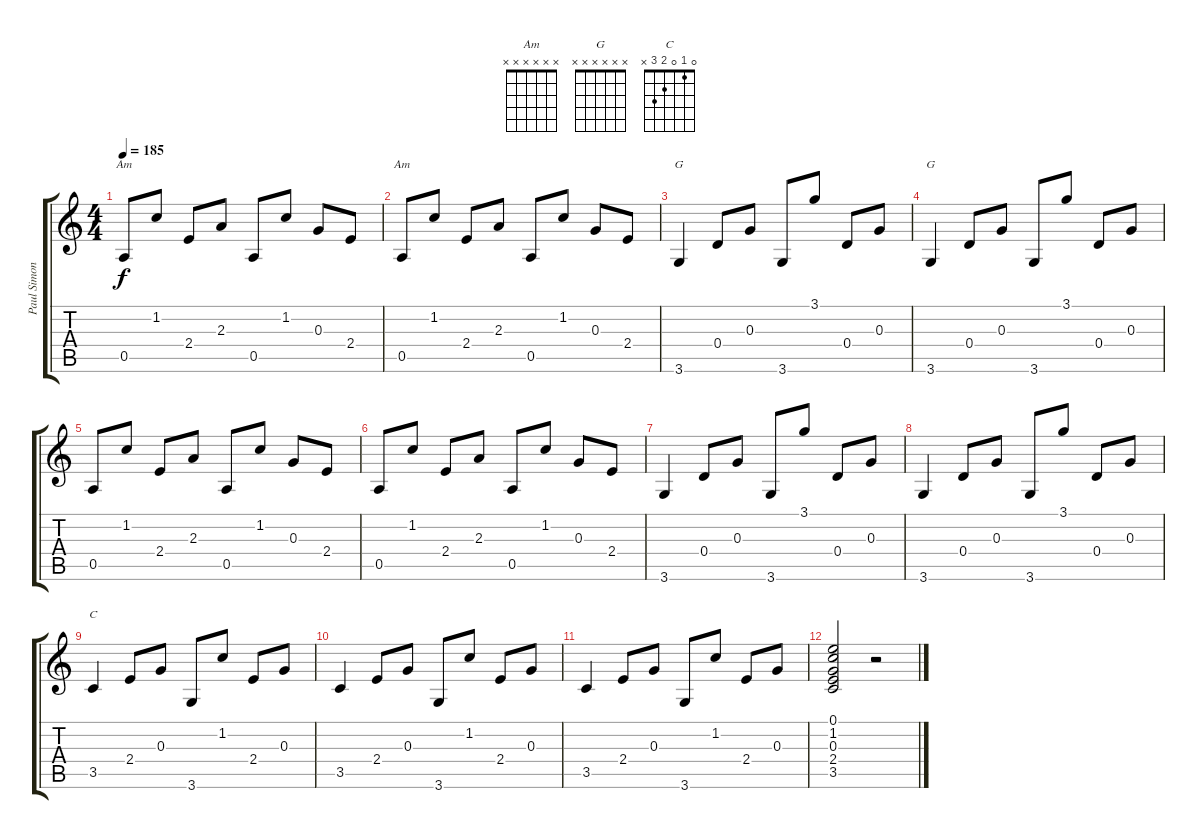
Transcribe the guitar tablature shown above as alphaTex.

\track ("Paul Simon" "Paul Simon") {instrument acousticguitarsteel}
\staff {score tabs}
\tuning (E4 B3 G3 D3 A2 E2) {hide}
\chord ("Am" 0 1 2 2 0 x)
\chord ("Am" x x x x x x) {firstfret 0}
\chord ("G" 3 0 0 0 2 3)
\chord ("G" x x x x x x) {firstfret 0}
\chord ("C" 0 1 0 2 3 x)
\ts (4 4)
\tempo 185
\clef g2
\ks c
0.5.8{ch "Am" dy f} 1.2.8 2.4.8 2.3.8 0.5.8 1.2.8 0.3.8 2.4.8 |
0.5.8{ch "Am"} 1.2.8 2.4.8 2.3.8 0.5.8 1.2.8 0.3.8 2.4.8 |
3.6.4{ch "G"} 0.4.8 0.3.8 3.6.8 3.1.8 0.4.8 0.3.8 |
3.6.4{ch "G"} 0.4.8 0.3.8 3.6.8 3.1.8 0.4.8 0.3.8 |
0.5.8 1.2.8 2.4.8 2.3.8 0.5.8 1.2.8 0.3.8 2.4.8 |
0.5.8 1.2.8 2.4.8 2.3.8 0.5.8 1.2.8 0.3.8 2.4.8 |
3.6.4 0.4.8 0.3.8 3.6.8 3.1.8 0.4.8 0.3.8 |
3.6.4 0.4.8 0.3.8 3.6.8 3.1.8 0.4.8 0.3.8 |
3.5.4{ch "C"} 2.4.8 0.3.8 3.6.8 1.2.8 2.4.8 0.3.8 |
3.5.4 2.4.8 0.3.8 3.6.8 1.2.8 2.4.8 0.3.8 |
3.5.4 2.4.8 0.3.8 3.6.8 1.2.8 2.4.8 0.3.8 |
(0.1 1.2 0.3 2.4 3.5).2 r.2
